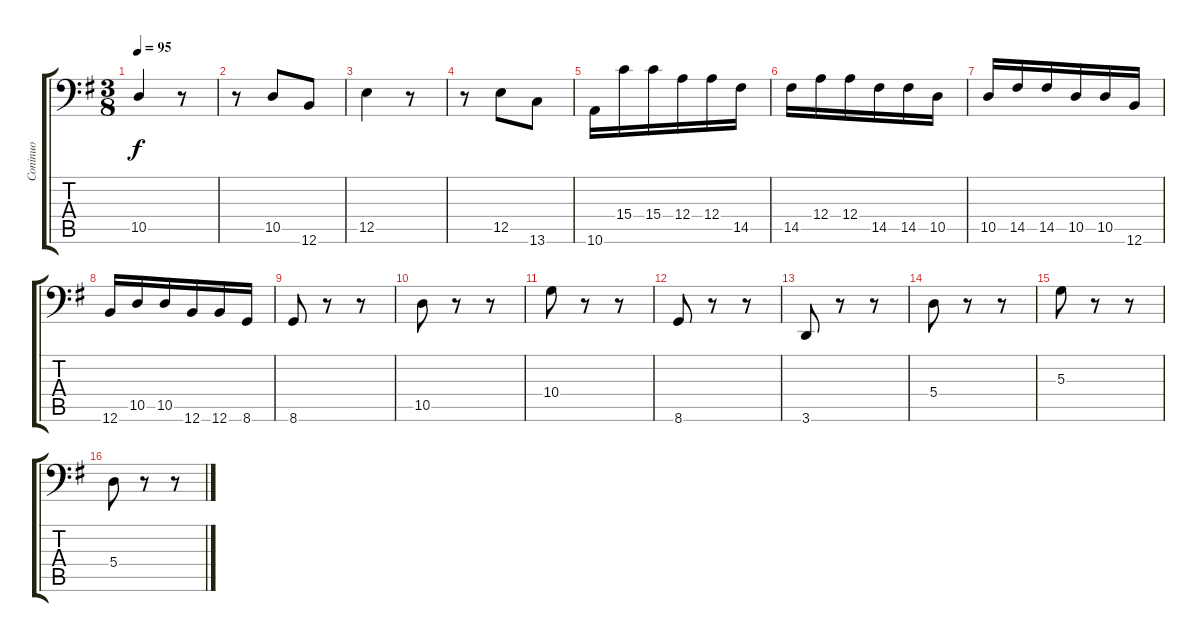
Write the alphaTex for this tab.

\track ("Coninuo" "Coninuo") {instrument contrabass}
\staff {score tabs}
\tuning (C3 G2 D2 A1 E1 B0) {hide}
\ts (3 8)
\tempo 95
\clef f4
\ks g
10.5.4{dy f beam Up} r.8 |
r.8 10.5.8{beam merge} 12.6.8 |
12.5.4 r.8 |
r.8 12.5.8{beam merge} 13.6.8 |
10.6.16 15.4.16{beam merge} 15.4.16 12.4.16{beam merge} 12.4.16 14.5.16 |
14.5.16 12.4.16{beam merge} 12.4.16 14.5.16{beam merge} 14.5.16 10.5.16 |
10.5.16{beam Up} 14.5.16{beam Up beam merge} 14.5.16{beam Up} 10.5.16{beam Up beam merge} 10.5.16{beam Up} 12.6.16{beam Up} |
12.6.16 10.5.16{beam merge} 10.5.16 12.6.16{beam merge} 12.6.16 8.6.16 |
8.6.8 r.8 r.8 |
10.5.8 r.8 r.8 |
10.4.8 r.8 r.8 |
8.6.8 r.8 r.8 |
3.6.8 r.8 r.8 |
5.4.8 r.8 r.8 |
5.3.8 r.8 r.8 |
5.4.8 r.8 r.8
